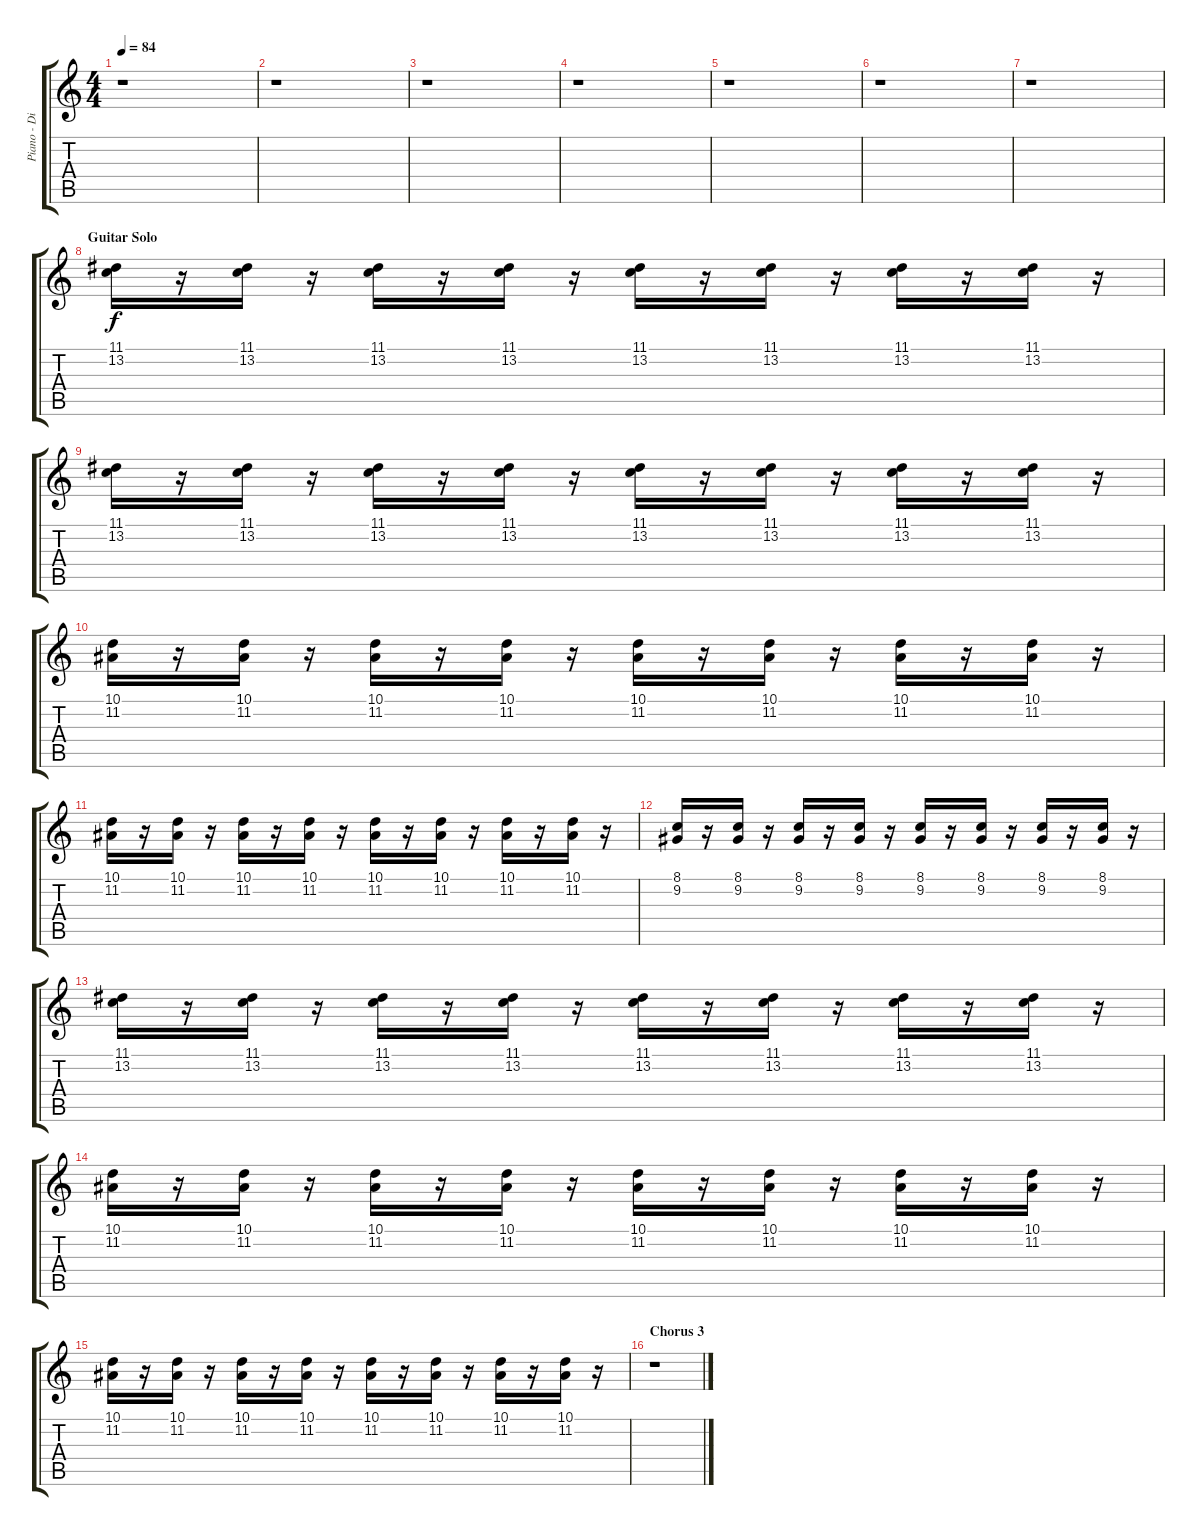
\track ("Piano - Dino Campanella" "Piano - Di") {instrument acousticgrandpiano}
\staff {score tabs}
\tuning (E4 B3 G3 D3 A2 E2) {hide}
\ts (4 4)
\tempo 84
\clef g2
\ks c
r.1{dy f} |
r.1 |
r.1 |
r.1 |
r.1 |
r.1 |
r.1 |
\section ("" "Guitar Solo")
(11.1 13.2).16 r.16 (11.1 13.2).16 r.16 (11.1 13.2).16 r.16 (11.1 13.2).16 r.16 (11.1 13.2).16 r.16 (11.1 13.2).16 r.16 (11.1 13.2).16 r.16 (11.1 13.2).16 r.16 |
(11.1 13.2).16 r.16 (11.1 13.2).16 r.16 (11.1 13.2).16 r.16 (11.1 13.2).16 r.16 (11.1 13.2).16 r.16 (11.1 13.2).16 r.16 (11.1 13.2).16 r.16 (11.1 13.2).16 r.16 |
(10.1 11.2).16 r.16 (10.1 11.2).16 r.16 (10.1 11.2).16 r.16 (10.1 11.2).16 r.16 (10.1 11.2).16 r.16 (10.1 11.2).16 r.16 (10.1 11.2).16 r.16 (10.1 11.2).16 r.16 |
(10.1 11.2).16 r.16 (10.1 11.2).16 r.16 (10.1 11.2).16 r.16 (10.1 11.2).16 r.16 (10.1 11.2).16 r.16 (10.1 11.2).16 r.16 (10.1 11.2).16 r.16 (10.1 11.2).16 r.16 |
(8.1 9.2).16 r.16 (8.1 9.2).16 r.16 (8.1 9.2).16 r.16 (8.1 9.2).16 r.16 (8.1 9.2).16 r.16 (8.1 9.2).16 r.16 (8.1 9.2).16 r.16 (8.1 9.2).16 r.16 |
(11.1 13.2).16 r.16 (11.1 13.2).16 r.16 (11.1 13.2).16 r.16 (11.1 13.2).16 r.16 (11.1 13.2).16 r.16 (11.1 13.2).16 r.16 (11.1 13.2).16 r.16 (11.1 13.2).16 r.16 |
(10.1 11.2).16 r.16 (10.1 11.2).16 r.16 (10.1 11.2).16 r.16 (10.1 11.2).16 r.16 (10.1 11.2).16 r.16 (10.1 11.2).16 r.16 (10.1 11.2).16 r.16 (10.1 11.2).16 r.16 |
(10.1 11.2).16 r.16 (10.1 11.2).16 r.16 (10.1 11.2).16 r.16 (10.1 11.2).16 r.16 (10.1 11.2).16 r.16 (10.1 11.2).16 r.16 (10.1 11.2).16 r.16 (10.1 11.2).16 r.16 |
\section ("" "Chorus 3")
r.1
